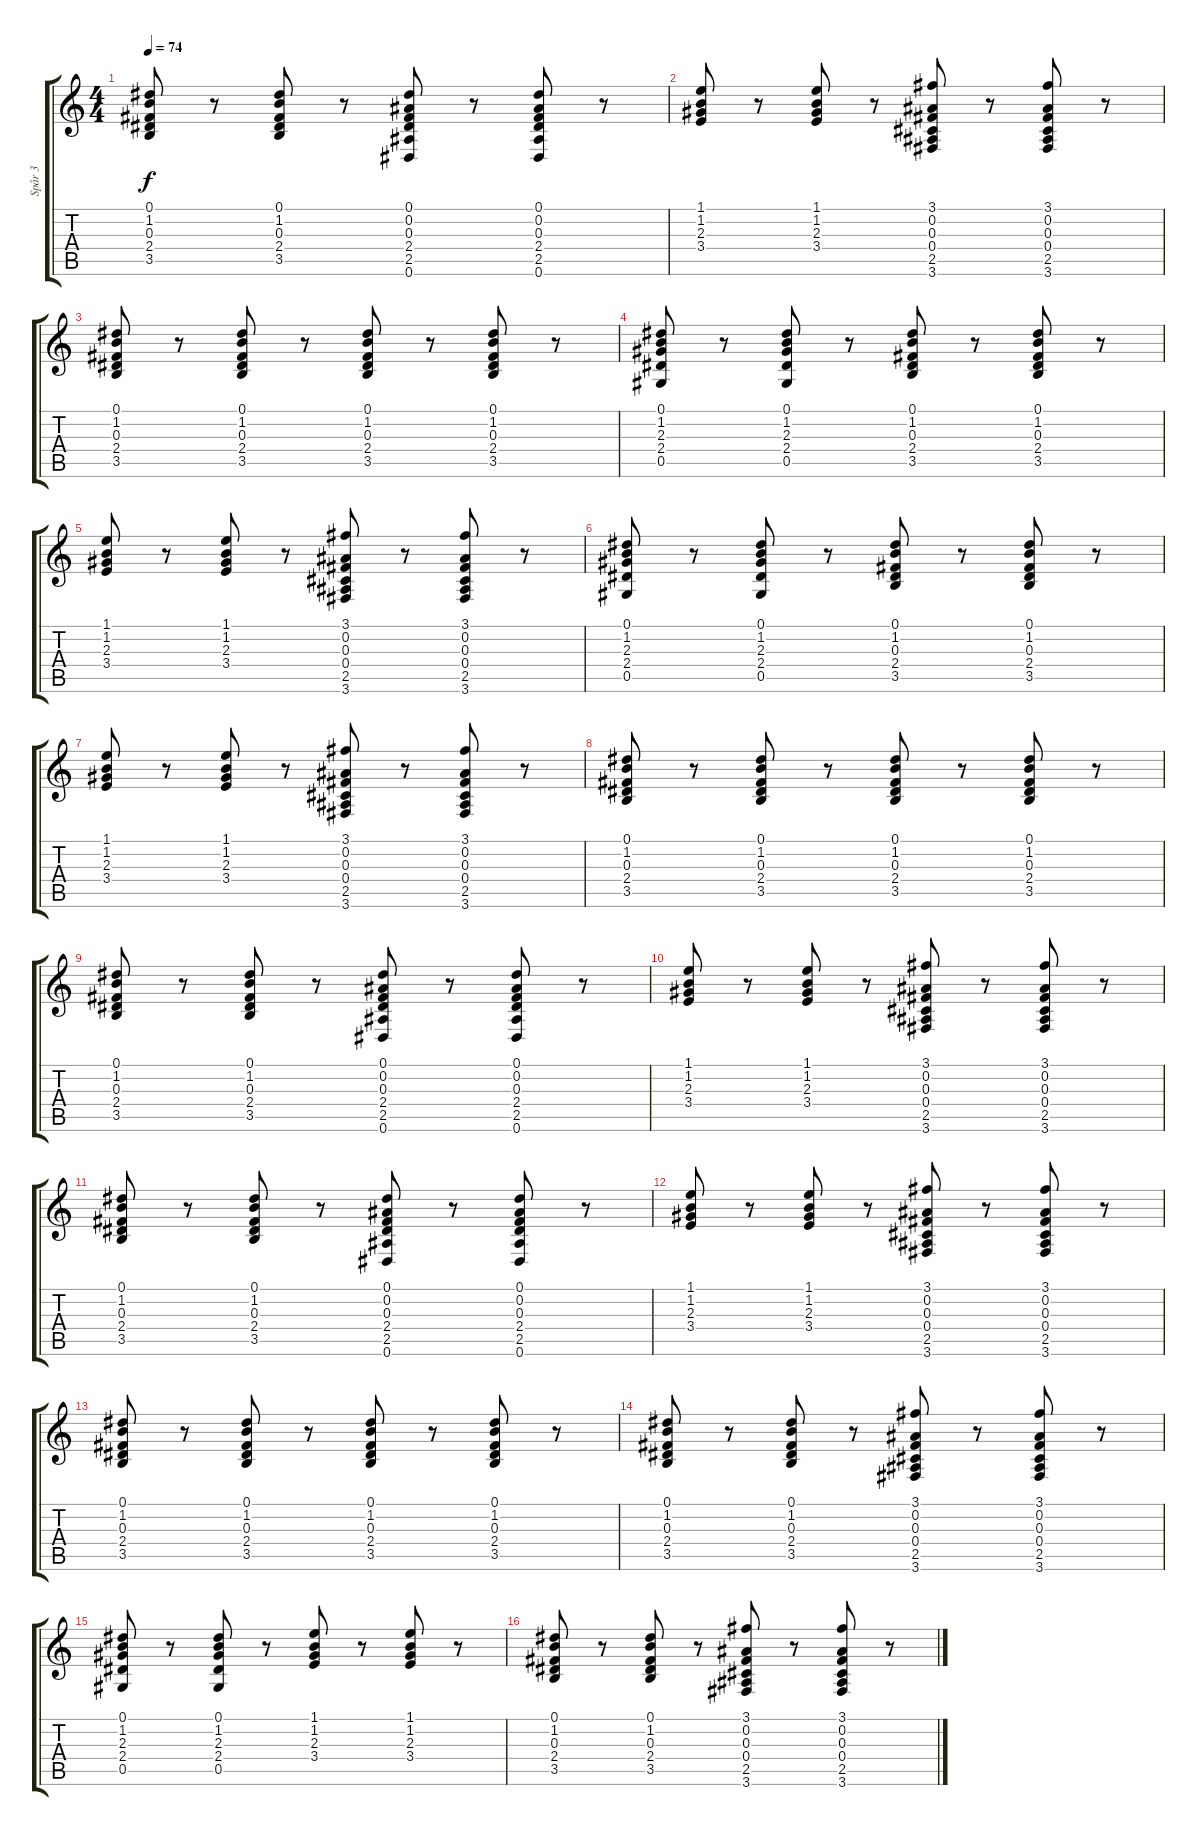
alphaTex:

\track ("Spår 3" "Spår 3") {instrument overdrivenguitar}
\staff {score tabs}
\tuning (Eb4 Bb3 Gb3 Db3 Ab2 Eb2) {hide}
\ts (4 4)
\tempo 74
\clef g2
\ks c
(0.1 1.2 0.3 2.4 3.5).8{dy f} r.8 (0.1 1.2 0.3 2.4 3.5).8 r.8 (0.1 0.2 0.3 2.4 2.5 0.6).8 r.8 (0.1 0.2 0.3 2.4 2.5 0.6).8 r.8 |
(1.1 1.2 2.3 3.4).8 r.8 (1.1 1.2 2.3 3.4).8 r.8 (3.1 0.2 0.3 0.4 2.5 3.6).8 r.8 (3.1 0.2 0.3 0.4 2.5 3.6).8 r.8 |
(0.1 1.2 0.3 2.4 3.5).8 r.8 (0.1 1.2 0.3 2.4 3.5).8 r.8 (0.1 1.2 0.3 2.4 3.5).8 r.8 (0.1 1.2 0.3 2.4 3.5).8 r.8 |
(0.1 1.2 2.3 2.4 0.5).8 r.8 (0.1 1.2 2.3 2.4 0.5).8 r.8 (0.1 1.2 0.3 2.4 3.5).8 r.8 (0.1 1.2 0.3 2.4 3.5).8 r.8 |
(1.1 1.2 2.3 3.4).8 r.8 (1.1 1.2 2.3 3.4).8 r.8 (3.1 0.2 0.3 0.4 2.5 3.6).8 r.8 (3.1 0.2 0.3 0.4 2.5 3.6).8 r.8 |
(0.1 1.2 2.3 2.4 0.5).8 r.8 (0.1 1.2 2.3 2.4 0.5).8 r.8 (0.1 1.2 0.3 2.4 3.5).8 r.8 (0.1 1.2 0.3 2.4 3.5).8 r.8 |
(1.1 1.2 2.3 3.4).8 r.8 (1.1 1.2 2.3 3.4).8 r.8 (3.1 0.2 0.3 0.4 2.5 3.6).8 r.8 (3.1 0.2 0.3 0.4 2.5 3.6).8 r.8 |
(0.1 1.2 0.3 2.4 3.5).8 r.8 (0.1 1.2 0.3 2.4 3.5).8 r.8 (0.1 1.2 0.3 2.4 3.5).8 r.8 (0.1 1.2 0.3 2.4 3.5).8 r.8 |
(0.1 1.2 0.3 2.4 3.5).8 r.8 (0.1 1.2 0.3 2.4 3.5).8 r.8 (0.1 0.2 0.3 2.4 2.5 0.6).8 r.8 (0.1 0.2 0.3 2.4 2.5 0.6).8 r.8 |
(1.1 1.2 2.3 3.4).8 r.8 (1.1 1.2 2.3 3.4).8 r.8 (3.1 0.2 0.3 0.4 2.5 3.6).8 r.8 (3.1 0.2 0.3 0.4 2.5 3.6).8 r.8 |
(0.1 1.2 0.3 2.4 3.5).8 r.8 (0.1 1.2 0.3 2.4 3.5).8 r.8 (0.1 0.2 0.3 2.4 2.5 0.6).8 r.8 (0.1 0.2 0.3 2.4 2.5 0.6).8 r.8 |
(1.1 1.2 2.3 3.4).8 r.8 (1.1 1.2 2.3 3.4).8 r.8 (3.1 0.2 0.3 0.4 2.5 3.6).8 r.8 (3.1 0.2 0.3 0.4 2.5 3.6).8 r.8 |
(0.1 1.2 0.3 2.4 3.5).8 r.8 (0.1 1.2 0.3 2.4 3.5).8 r.8 (0.1 1.2 0.3 2.4 3.5).8 r.8 (0.1 1.2 0.3 2.4 3.5).8 r.8 |
(0.1 1.2 0.3 2.4 3.5).8 r.8 (0.1 1.2 0.3 2.4 3.5).8 r.8 (3.1 0.2 0.3 0.4 2.5 3.6).8 r.8 (3.1 0.2 0.3 0.4 2.5 3.6).8 r.8 |
(0.1 1.2 2.3 2.4 0.5).8 r.8 (0.1 1.2 2.3 2.4 0.5).8 r.8 (1.1 1.2 2.3 3.4).8 r.8 (1.1 1.2 2.3 3.4).8 r.8 |
(0.1 1.2 0.3 2.4 3.5).8 r.8 (0.1 1.2 0.3 2.4 3.5).8 r.8 (3.1 0.2 0.3 0.4 2.5 3.6).8 r.8 (3.1 0.2 0.3 0.4 2.5 3.6).8 r.8
